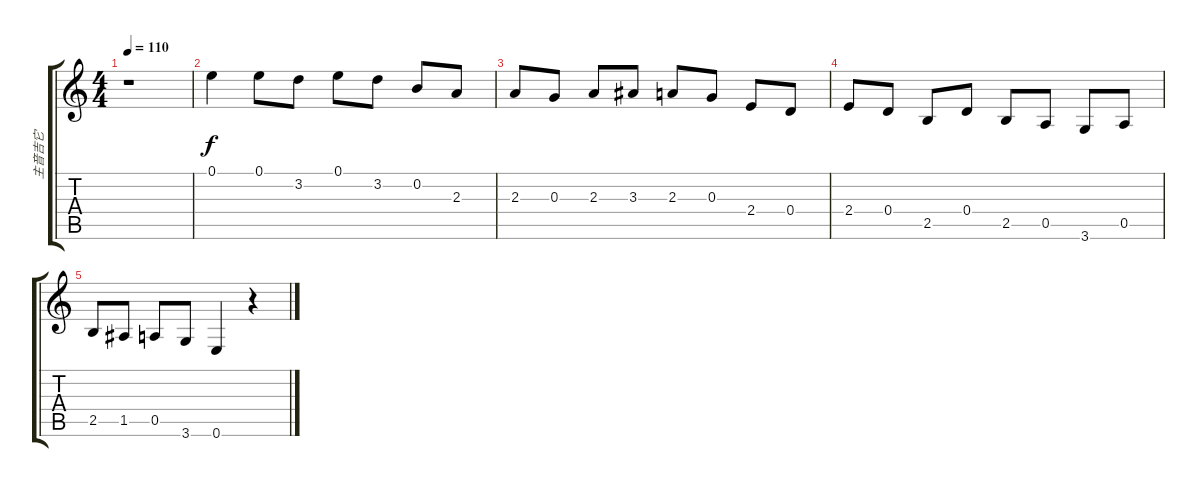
\track ("主音吉它" "主音吉它") {instrument overdrivenguitar}
\staff {score tabs}
\tuning (E4 B3 G3 D3 A2 E2) {hide}
\ts (4 4)
\tempo 110
\clef g2
\ks c
r.1{dy f instrument overdrivenguitar} |
0.1.4 0.1.8 3.2.8 0.1.8 3.2.8 0.2.8 2.3.8 |
2.3.8 0.3.8 2.3.8 3.3.8 2.3.8 0.3.8 2.4.8 0.4.8 |
2.4.8 0.4.8 2.5.8 0.4.8 2.5.8 0.5.8 3.6.8 0.5.8 |
2.5.8 1.5.8 0.5.8 3.6.8 0.6.4 r.4
